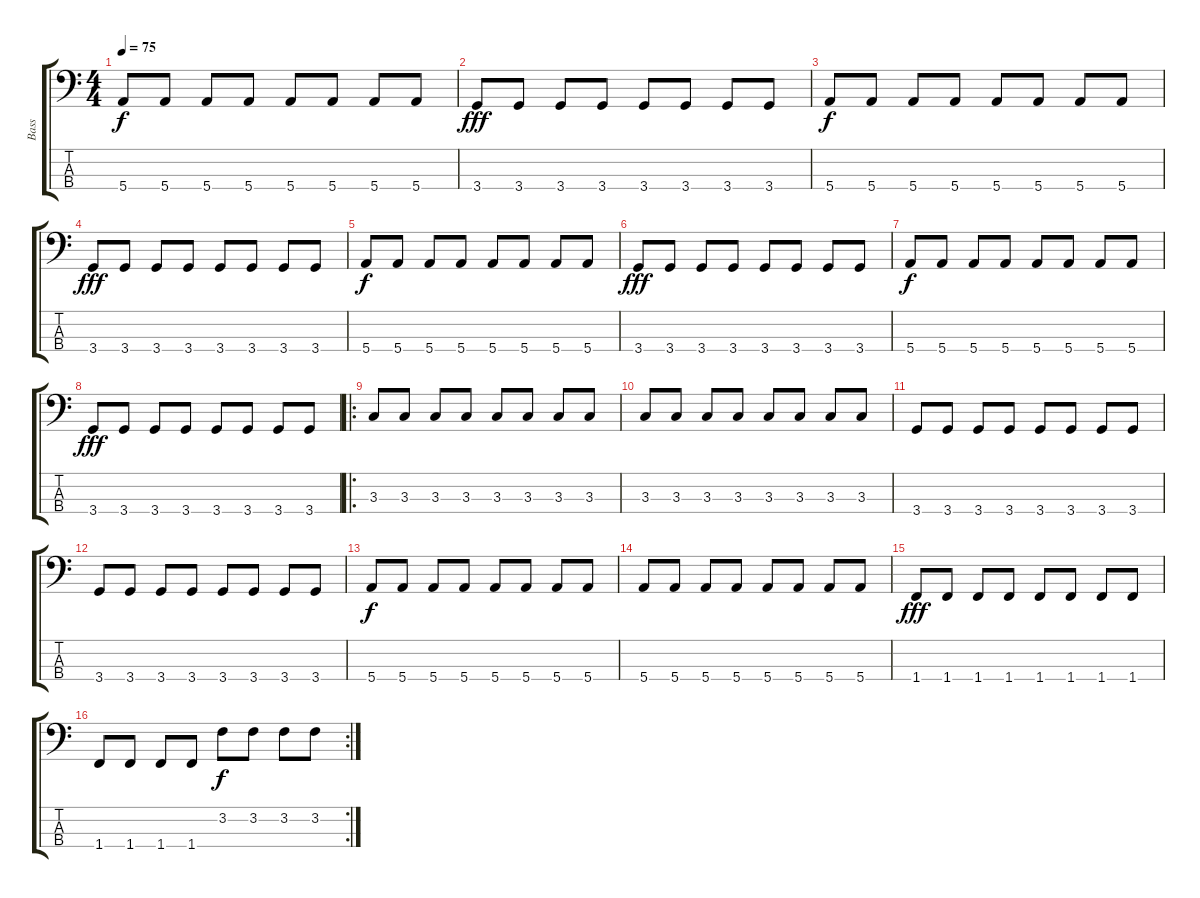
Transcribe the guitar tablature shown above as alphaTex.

\track ("Bass" "Bass") {instrument electricbassfinger}
\staff {score tabs}
\tuning (G2 D2 A1 E1) {hide}
\ts (4 4)
\tempo 75
\clef f4
\ks c
5.4.8{dy f} 5.4.8 5.4.8 5.4.8 5.4.8 5.4.8 5.4.8 5.4.8 |
3.4.8{dy fff} 3.4.8 3.4.8 3.4.8 3.4.8 3.4.8 3.4.8 3.4.8 |
5.4.8{dy f} 5.4.8 5.4.8 5.4.8 5.4.8 5.4.8 5.4.8 5.4.8 |
3.4.8{dy fff} 3.4.8 3.4.8 3.4.8 3.4.8 3.4.8 3.4.8 3.4.8 |
5.4.8{dy f} 5.4.8 5.4.8 5.4.8 5.4.8 5.4.8 5.4.8 5.4.8 |
3.4.8{dy fff} 3.4.8 3.4.8 3.4.8 3.4.8 3.4.8 3.4.8 3.4.8 |
5.4.8{dy f} 5.4.8 5.4.8 5.4.8 5.4.8 5.4.8 5.4.8 5.4.8 |
3.4.8{dy fff} 3.4.8 3.4.8 3.4.8 3.4.8 3.4.8 3.4.8 3.4.8 |
\ro
3.3.8 3.3.8 3.3.8 3.3.8 3.3.8 3.3.8 3.3.8 3.3.8 |
3.3.8 3.3.8 3.3.8 3.3.8 3.3.8 3.3.8 3.3.8 3.3.8 |
3.4.8 3.4.8 3.4.8 3.4.8 3.4.8 3.4.8 3.4.8 3.4.8 |
3.4.8 3.4.8 3.4.8 3.4.8 3.4.8 3.4.8 3.4.8 3.4.8 |
5.4.8{dy f} 5.4.8 5.4.8 5.4.8 5.4.8 5.4.8 5.4.8 5.4.8 |
5.4.8 5.4.8 5.4.8 5.4.8 5.4.8 5.4.8 5.4.8 5.4.8 |
1.4.8{dy fff} 1.4.8 1.4.8 1.4.8 1.4.8 1.4.8 1.4.8 1.4.8 |
\rc 2
1.4.8 1.4.8 1.4.8 1.4.8 3.2.8{dy f} 3.2.8 3.2.8 3.2.8
